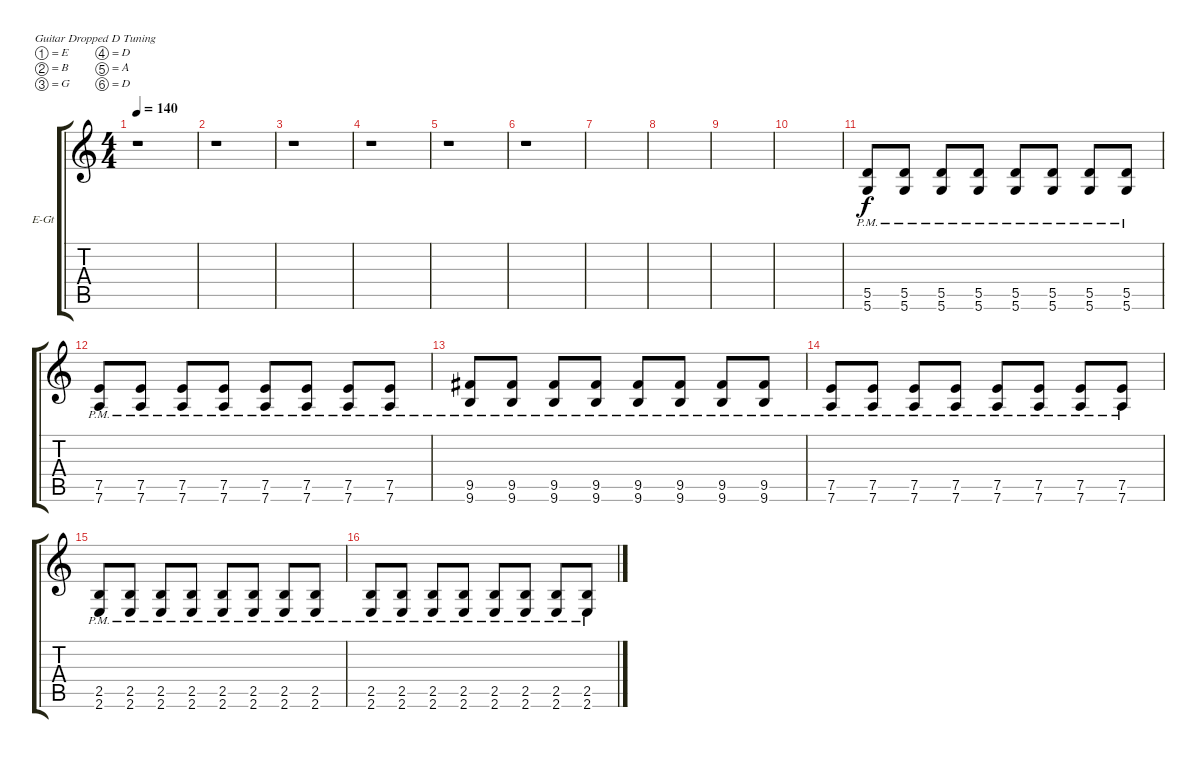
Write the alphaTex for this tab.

\bracketExtendMode groupsimilarinstruments
\firstSystemTrackNameOrientation horizontal
\otherSystemsTrackNameOrientation horizontal
\track ("Rhythm Guitar" "E-Gt") {instrument overdrivenguitar}
\staff {score tabs}
\tuning (E4 B3 G3 D3 A2 D2)
\ts (4 4)
\tempo 140
\clef g2
\ks c
r.1{dy f} |
r.1 |
r.1 |
r.1 |
r.1 |
r.1 |
|
|
|
|
(5.5{pm} 5.6{pm}).8 (5.5{pm} 5.6{pm}).8 (5.5{pm} 5.6{pm}).8 (5.5{pm} 5.6{pm}).8 (5.5{pm} 5.6{pm}).8 (5.5{pm} 5.6{pm}).8 (5.5{pm} 5.6{pm}).8 (5.5{pm} 5.6{pm}).8 |
(7.5{pm} 7.6{pm}).8 (7.5{pm} 7.6{pm}).8 (7.5{pm} 7.6{pm}).8 (7.5{pm} 7.6{pm}).8 (7.5{pm} 7.6{pm}).8 (7.5{pm} 7.6{pm}).8 (7.5{pm} 7.6{pm}).8 (7.5{pm} 7.6{pm}).8 |
(9.5{pm} 9.6{pm}).8 (9.5{pm} 9.6{pm}).8 (9.5{pm} 9.6{pm}).8 (9.5{pm} 9.6{pm}).8 (9.5{pm} 9.6{pm}).8 (9.5{pm} 9.6{pm}).8 (9.5{pm} 9.6{pm}).8 (9.5{pm} 9.6{pm}).8 |
(7.5{pm} 7.6{pm}).8 (7.5{pm} 7.6{pm}).8 (7.5{pm} 7.6{pm}).8 (7.5{pm} 7.6{pm}).8 (7.5{pm} 7.6{pm}).8 (7.5{pm} 7.6{pm}).8 (7.5{pm} 7.6{pm}).8 (7.5{pm} 7.6{pm}).8 |
(2.5{pm} 2.6{pm}).8 (2.5{pm} 2.6{pm}).8 (2.5{pm} 2.6{pm}).8 (2.5{pm} 2.6{pm}).8 (2.5{pm} 2.6{pm}).8 (2.5{pm} 2.6{pm}).8 (2.5{pm} 2.6{pm}).8 (2.5{pm} 2.6{pm}).8 |
(2.5{pm} 2.6{pm}).8 (2.5{pm} 2.6{pm}).8 (2.5{pm} 2.6{pm}).8 (2.5{pm} 2.6{pm}).8 (2.5{pm} 2.6{pm}).8 (2.5{pm} 2.6{pm}).8 (2.5{pm} 2.6{pm}).8 (2.5{pm} 2.6{pm}).8
